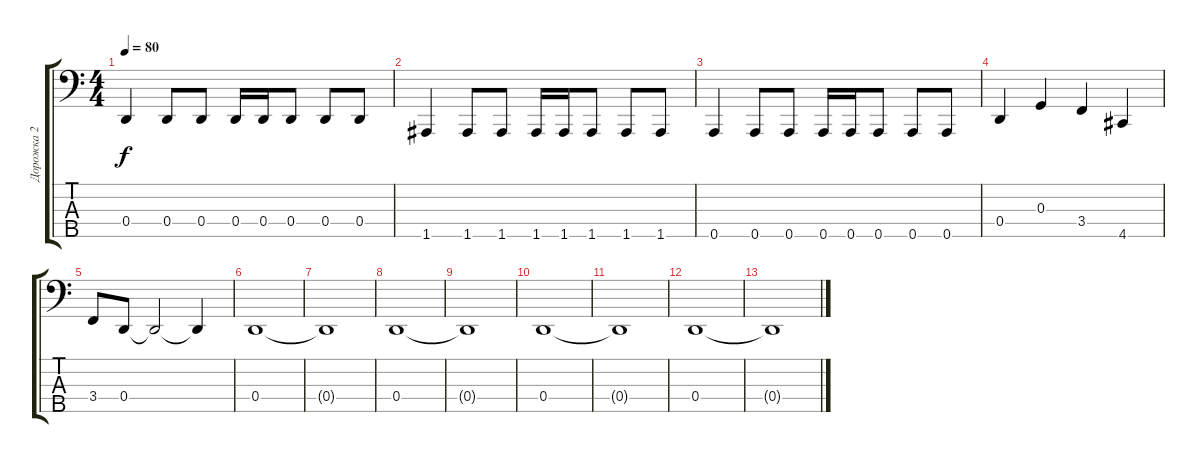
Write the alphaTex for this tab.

\track ("Дорожка 2" "Дорожка 2") {instrument electricbasspick}
\staff {score tabs}
\tuning (F2 C2 G1 D1 A0) {hide}
\ts (4 4)
\tempo 80
\clef f4
\ks c
0.4.4{dy f} 0.4.8 0.4.8 0.4.16 0.4.16 0.4.8 0.4.8 0.4.8 |
1.5.4 1.5.8 1.5.8 1.5.16 1.5.16 1.5.8 1.5.8 1.5.8 |
0.5.4 0.5.8 0.5.8 0.5.16 0.5.16 0.5.8 0.5.8 0.5.8 |
0.4.4 0.3.4 3.4.4 4.5.4 |
3.4.8 0.4.8 0.4{t}.2 0.4{t}.4 |
0.4.1 |
0.4{t}.1 |
0.4.1 |
0.4{t}.1 |
0.4.1 |
0.4{t}.1 |
0.4.1 |
0.4{t}.1
